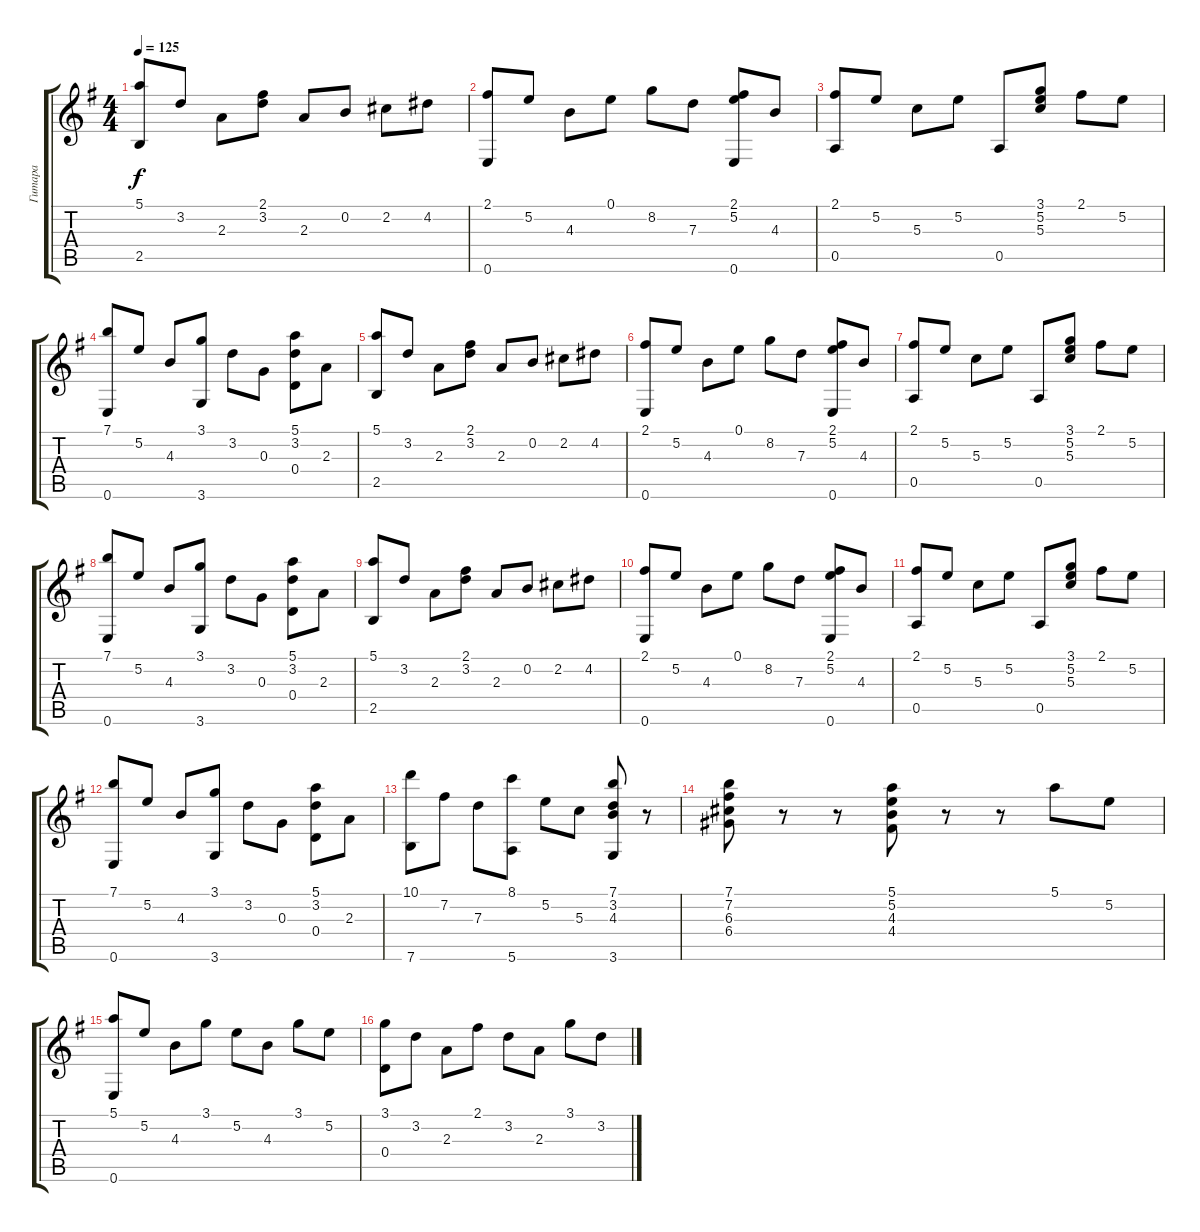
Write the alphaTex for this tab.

\track ("Гитара" "Гитара") {instrument acousticguitarsteel}
\staff {score tabs}
\tuning (E4 B3 G3 D3 A2 E2) {hide}
\ts (4 4)
\tempo 125
\clef g2
\ks eminor
(5.1 2.5).8{dy f} 3.2.8 2.3.8 (2.1 3.2).8 2.3.8 0.2.8 2.2.8 4.2.8 |
(2.1 0.6).8 5.2.8 4.3.8 0.1.8 8.2.8 7.3.8 (2.1 5.2 0.6).8 4.3.8 |
(2.1 0.5).8 5.2.8 5.3.8 5.2.8 0.5.8 (3.1 5.2 5.3).8 2.1.8 5.2.8 |
(7.1 0.6).8 5.2.8 4.3.8 (3.1 3.6).8 3.2.8 0.3.8 (5.1 3.2 0.4).8 2.3.8 |
(5.1 2.5).8 3.2.8 2.3.8 (2.1 3.2).8 2.3.8 0.2.8 2.2.8 4.2.8 |
(2.1 0.6).8 5.2.8 4.3.8 0.1.8 8.2.8 7.3.8 (2.1 5.2 0.6).8 4.3.8 |
(2.1 0.5).8 5.2.8 5.3.8 5.2.8 0.5.8 (3.1 5.2 5.3).8 2.1.8 5.2.8 |
(7.1 0.6).8 5.2.8 4.3.8 (3.1 3.6).8 3.2.8 0.3.8 (5.1 3.2 0.4).8 2.3.8 |
(5.1 2.5).8 3.2.8 2.3.8 (2.1 3.2).8 2.3.8 0.2.8 2.2.8 4.2.8 |
(2.1 0.6).8 5.2.8 4.3.8 0.1.8 8.2.8 7.3.8 (2.1 5.2 0.6).8 4.3.8 |
(2.1 0.5).8 5.2.8 5.3.8 5.2.8 0.5.8 (3.1 5.2 5.3).8 2.1.8 5.2.8 |
(7.1 0.6).8 5.2.8 4.3.8 (3.1 3.6).8 3.2.8 0.3.8 (5.1 3.2 0.4).8 2.3.8 |
(10.1 7.6).8 7.2.8 7.3.8 (8.1 5.6).8 5.2.8 5.3.8 (7.1 3.2 4.3 3.6).8 r.8 |
(7.1 7.2 6.3 6.4).8 r.8 r.8 (5.1 5.2 4.3 4.4).8 r.8 r.8 5.1.8 5.2.8 |
(5.1 0.6).8 5.2.8 4.3.8 3.1.8 5.2.8 4.3.8 3.1.8 5.2.8 |
(3.1 0.4).8 3.2.8 2.3.8 2.1.8 3.2.8 2.3.8 3.1.8 3.2.8
